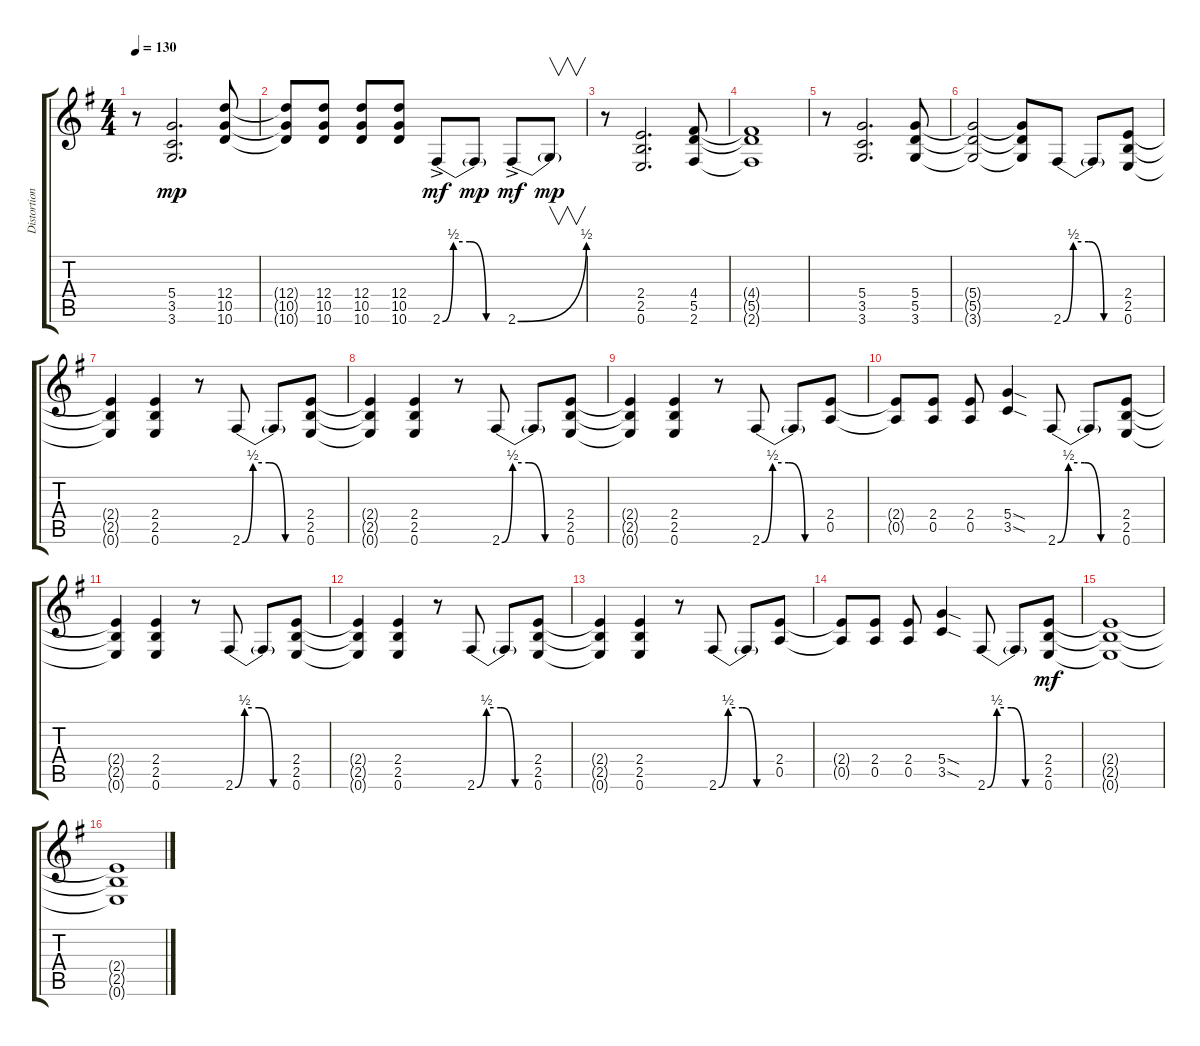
\track ("Distortion" "Distortion") {instrument distortionguitar}
\staff {score tabs}
\tuning (E4 B3 G3 D3 A2 E2) {hide}
\ts (4 4)
\tempo 130
\clef g2
\ks g
r.8{dy mp} (5.4 3.5 3.6).2{d} (12.4 10.5 10.6).8 |
(12.4{t} 10.5{t} 10.6{t}).8 (12.4 10.5 10.6).8 (12.4 10.5 10.6).8 (12.4 10.5 10.6).8 2.6{be (custom 0 0 10 2 25 2 40 0 60 0) ac}.8{dy mf} 2.6{t}.8{dy mp} 2.6{be (bend 0 0 60 2) ac}.8{dy mf} 2.6{t}.8{v dy mp} |
r.8 (2.4 2.5 0.6).2{d} (4.4 5.5 2.6).8 |
(4.4{t} 5.5{t} 2.6{t}).1 |
r.8 (5.4 3.5 3.6).2{d} (5.4 5.5 3.6).8 |
(5.4{t} 5.5{t} 3.6{t}).2 (5.4{t} 5.5{t} 3.6{t}).8 2.6{be (custom 0 0 10 2 25 2 40 0 60 0)}.8 2.6{t}.8 (2.4 2.5 0.6).8 |
(2.4{t} 2.5{t} 0.6{t}).4 (2.4 2.5 0.6).4 r.8 2.6{be (custom 0 0 10 2 25 2 40 0 60 0)}.8 2.6{t}.8 (2.4 2.5 0.6).8 |
(2.4{t} 2.5{t} 0.6{t}).4 (2.4 2.5 0.6).4 r.8 2.6{be (custom 0 0 10 2 25 2 40 0 60 0)}.8 2.6{t}.8 (2.4 2.5 0.6).8 |
(2.4{t} 2.5{t} 0.6{t}).4 (2.4 2.5 0.6).4 r.8 2.6{be (custom 0 0 10 2 25 2 40 0 60 0)}.8 2.6{t}.8 (2.4 0.5).8 |
(2.4{t} 0.5{t}).8 (2.4 0.5).8 (2.4 0.5).8 (5.4{sod} 3.5{sod}).4 2.6{be (custom 0 0 10 2 25 2 40 0 60 0)}.8 2.6{t}.8 (2.4 2.5 0.6).8 |
(2.4{t} 2.5{t} 0.6{t}).4 (2.4 2.5 0.6).4 r.8 2.6{be (custom 0 0 10 2 25 2 40 0 60 0)}.8 2.6{t}.8 (2.4 2.5 0.6).8 |
(2.4{t} 2.5{t} 0.6{t}).4 (2.4 2.5 0.6).4 r.8 2.6{be (custom 0 0 10 2 25 2 40 0 60 0)}.8 2.6{t}.8 (2.4 2.5 0.6).8 |
(2.4{t} 2.5{t} 0.6{t}).4 (2.4 2.5 0.6).4 r.8 2.6{be (custom 0 0 10 2 25 2 40 0 60 0)}.8 2.6{t}.8 (2.4 0.5).8 |
(2.4{t} 0.5{t}).8 (2.4 0.5).8 (2.4 0.5).8 (5.4{sod} 3.5{sod}).4 2.6{be (custom 0 0 10 2 25 2 40 0 60 0)}.8 2.6{t}.8 (2.4 2.5 0.6).8{dy mf} |
(2.4{t} 2.5{t} 0.6{t}).1 |
(2.4{t} 2.5{t} 0.6{t}).1
